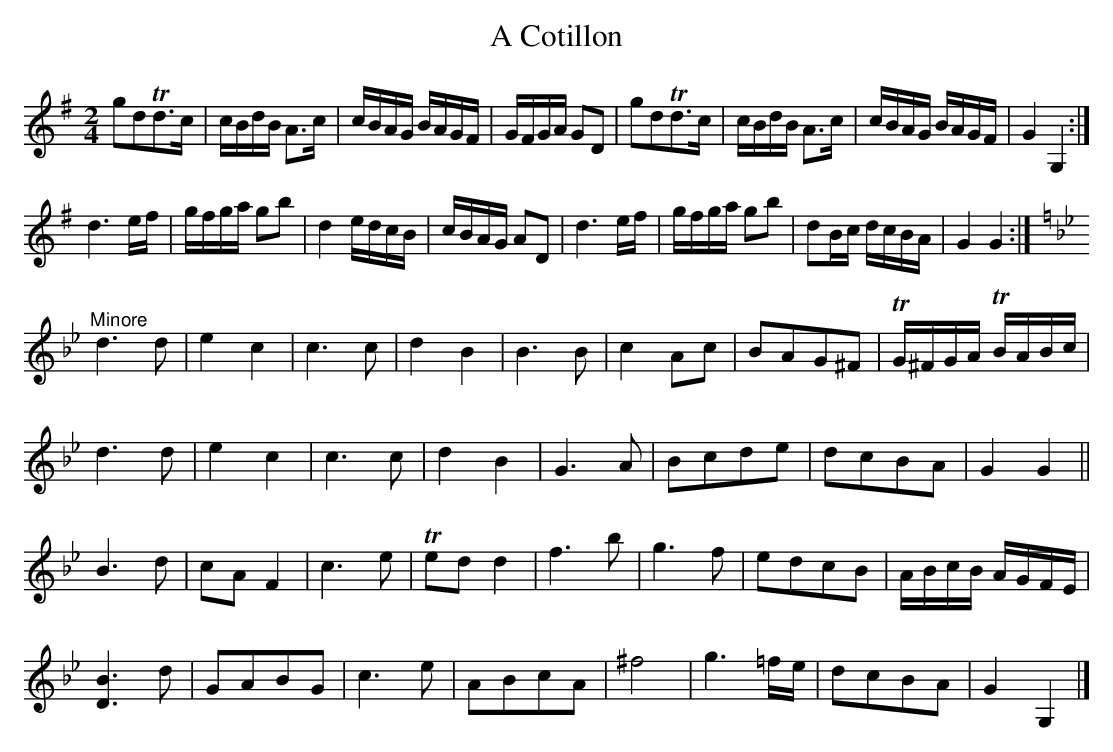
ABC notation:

X:1
T:A Cotillon
L:1/8
M:2/4
K:G
gdTd>c |c/B/d/B/ A>c|c/B/A/G/ B/A/G/F/|G/F/G/A/ GD|\
gdTd>c |c/B/d/B/ A>c|c/B/A/G/ B/A/G/F/|G2G,2     :|
d3 e/f/|g/f/g/a/ gb |d2       e/d/c/B/|c/B/A/G/ AD|\
d3e/f/ |g/f/g/a/ gb |dB/c/    d/c/B/A/|G2G2      :|
K:Gm
"^Minore"d3d|e2c2|c3c| d2 B2|B3B|c2Ac   |BAG^F|TG/^F/G/A/ TB/A/B/c/|
         d3d|e2c2|c3c| d2 B2|G3A|Bcde   |dcBA | G2         G2     ||
         B3d|cAF2|c3e|Ted d2|f3b|g3f    |edcB | A/B/c/B/   A/G/F/E/|
     [D3B3]d|GABG|c3e| ABcA |^f4|g3=f/e/|dcBA | G2         G,2    |]
